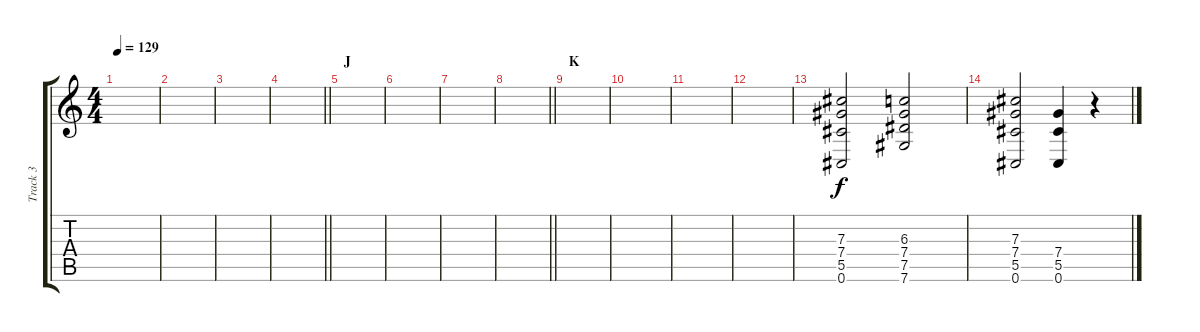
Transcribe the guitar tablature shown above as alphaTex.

\track ("Track 3" "Track 3") {instrument distortionguitar}
\staff {score tabs}
\tuning (Eb4 Bb3 Gb3 Db3 Ab2 Db2) {hide}
\ts (4 4)
\tempo 129
\clef g2
\ks c
|
|
|
\barLineRight lightlight
|
\section ("" "J")
|
|
|
\barLineRight lightlight
|
\section ("" "K")
|
|
|
|
(7.3 7.4 5.5 0.6).2 (6.3 7.4 7.5 7.6).2 |
(7.3 7.4 5.5 0.6).2 (7.4 5.5 0.6).4 r.4
